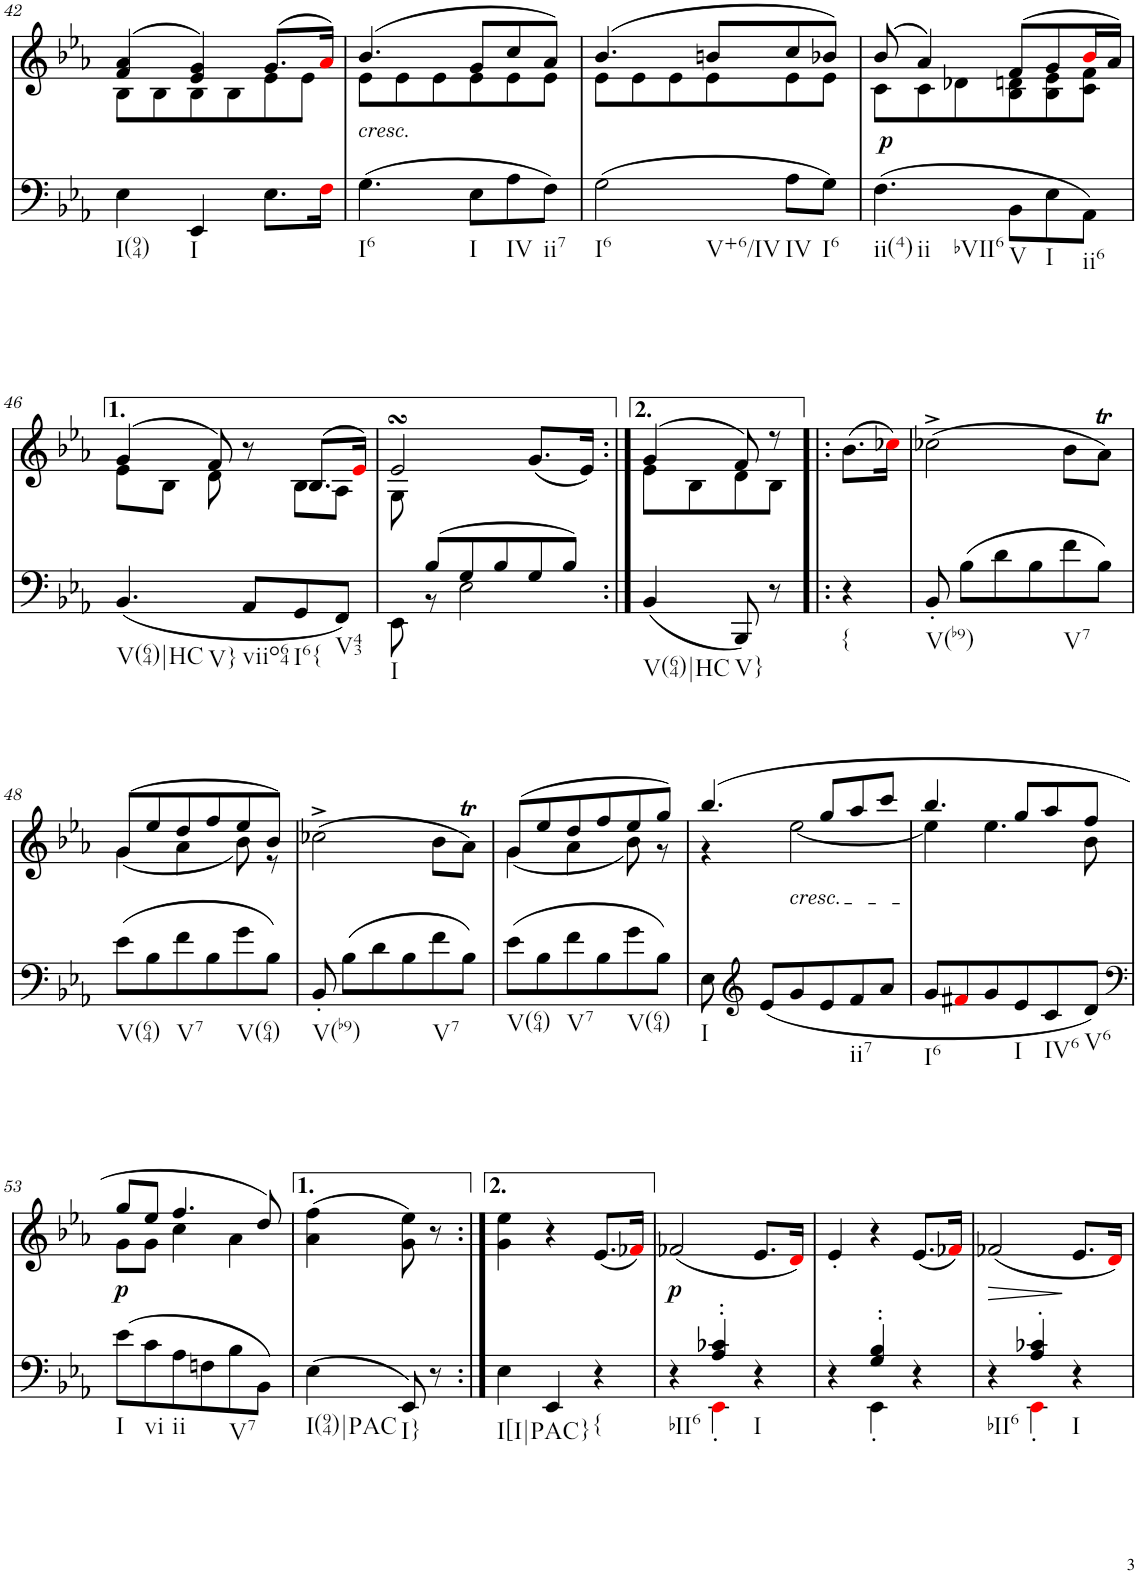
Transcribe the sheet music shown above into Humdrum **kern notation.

**kern	**dynam	**kern	**text	**dynam
*part2	*part2	*part1	*part1	*part1
*staff2	*staff2	*staff1	*staff1	*staff1
*I"Piano	*	*I"Piano	*	*
*I'Pno	*	*I'Pno	*	*
!!LO:PB:g=z
*clefF4	*	*clefG2	*	*
*k[b-e-a-]	*	*k[b-e-a-]	*	*
*E-:	*	*E-:	*	*
*M3/4	*	*M3/4	*	*
=42	=42	=42	=42	=42
*	*	*^	*	*
!LO:TX:b:t=I(94)	!	!	!	!	!
4E-\	.	(4f/ 4a-/	8B-\L	.	.
.	.	.	8B-\	.	.
!LO:TX:b:t=I	!	!	!	!	!
4EE-/	.	4e-/ 4g/)	8B-\	.	.
.	.	.	8B-\	.	.
8.E-\L	.	(8.g/L	8e-\	.	.
.	.	.	8e-\J	.	.
16Fi\Jk	.	16a-i/Jk)	.	.	.
=43	=43	=43	=43	=43	=43
!	!	!LO:TX:b:i:t=cresc.	!	!	!
!LO:TX:b:t=I6	!	!	!	!	!
!	!	!	!	!LO:LY:b	!
(4.G\	.	(4.b-/	8e-\L	<	.
.	.	.	8e-\	.	.
.	.	.	8e-\	.	.
!LO:TX:b:t=I	!	!	!	!	!
8E-\L	.	8g/L	8e-\	.	.
!LO:TX:b:t=IV	!	!	!	!	!
8A-\	.	8cc/	8e-\	.	.
!LO:TX:b:t=ii7	!	!	!	!	!
8F\J)	.	8a-/J)	8e-\J	.	.
=44	=44	=44	=44	=44	=44
!LO:TX:b:t=I6	!	!	!	!	!
!LO:TX:b:t=V+6/IV	!	!	!	!	!
(2G\	.	(4.b-/	8e-\L	.	.
.	.	.	8e-\	.	.
.	.	.	8e-\	.	.
.	.	8bn/L	8e-\	.	.
!LO:TX:b:t=IV	!	!	!	!	!
8A-\L	.	8cc/	8e-\	.	.
!LO:TX:b:t=I6	!	!	!	!	!
8G\J)	.	8b-X/J)	8e-\J	.	.
=45	=45	=45	=45	=45	=45
!LO:TX:b:t=ii(4)	!	!	!	!	!
!LO:TX:b:t=ii	!	!	!	!	!
!LO:TX:b:t=bVII6	!	!	!	!	!
!	!LO:DY:a	!	!	!LO:LY:b	!
(4.F\	p	(8b-/	8c\L	p	.
.	.	4a-/)	8c\	.	.
.	.	.	8d-X\	.	.
!LO:TX:b:t=V	!	!	!	!	!
8BB-\L	.	(8f/L	8B-\ 8dn\	.	.
!LO:TX:b:t=I	!	!	!	!	!
8E-\	.	8g/	8B-\ 8e-\	.	.
!LO:TX:b:t=ii6	!	!	!	!	!
8AA-\J)	.	16b-i/L	8c\ 8f\J	.	.
.	.	16a-/JJ)	.	.	.
!!LO:LB:g=z	!!
=46	=46	=46	=46	=46	=46
!LO:TX:b:t=V(64)|HC	!	!	!	!	!
!LO:TX:b:t=V}	!	!	!	!	!
(4.BB-/	.	(4g/	8e-\L	.	.
.	.	.	8B-\J	.	.
.	.	8f/)	8d\	.	.
!LO:TX:b:t=viio64	!	!	!	!	!
8AA-/L	.	8r	8ryy	.	.
!LO:TX:b:t=I6{	!	!	!	!	!
8GG/	.	(8.B-/L	8B-\L	.	.
!LO:TX:b:t=V43	!	!	!	!	!
8FF/J)	.	.	8A-\J	.	.
.	.	16e-i/Jk)	.	.	.
=46X7	=46X7	=46X7	=46X7	=46X7	=46X7
*^	*	*	*	*	*
!LO:TX:b:t=I	!	!	!	!	!	!
8ryy	8EE-\	.	2e-sSSs/	8G\	.	.
(8B-/L	8r	.	.	2ryy	.	.
8G/	2E-\	.	.	.	.	.
8B-/	.	.	.	.	.	.
8G/	.	.	(8.g/L	.	.	.
8B-/J)	.	.	.	8ryy	.	.
.	.	.	16e-/Jk)	.	.	.
*v	*v	*	*	*	*	*
=46X8:|!	=46X8:|!	=46X8:|!	=46X8:|!	=46X8:|!	=46X8:|!
!LO:TX:b:t=V(64)|HC	!	!	!	!	!
(4BB-/	.	(4g/	8e-\L	.	.
.	.	.	8B-\	.	.
!LO:TX:b:t=V}	!	!	!	!	!
8BBB-/)	.	8f/)	8d\	.	.
8r	.	8r	8B-\J	.	.
=46X9!|:	=46X9!|:	=46X9!|:	=46X9!|:	=46X9!|:	=46X9!|:
!LO:TX:b:t={	!	!	!	!	!
*	*	*v	*v	*	*
4r	.	(8.b-\L	.	.
.	.	16cc-Xi\Jk)	.	.
=47	=47	=47	=47	=47
!LO:TX:b:t=V(b9)	!	!	!	!
8BB-'/	.	(2cc-X^\	.	.
(8B-\L	.	.	.	.
8d\	.	.	.	.
8B-\	.	.	.	.
!LO:TX:b:t=V7	!	!	!	!
8f\	.	8b-\L	.	.
8B-\J)	.	8a-T\J)	.	.
!!LO:LB:g=z
=48	=48	=48	=48	=48
*	*	*^	*	*
!LO:TX:b:t=V(64)	!	!	!	!	!
(8e-\L	.	((<8g/L	4g\	.	.
8B-\	.	8ee-/	.	.	.
!LO:TX:b:t=V7	!	!	!	!	!
8f\	.	8dd/	4a-\	.	.
8B-\	.	8ff/	.	.	.
!LO:TX:b:t=V(64)	!	!	!	!	!
8g\	.	8ee-/	8b-\)	.	.
8B-\J)	.	8b-/J)	8r	.	.
=49	=49	=49	=49	=49	=49
!LO:TX:b:t=V(b9)	!	!	!	!	!
*	*	*v	*v	*	*
8BB-'/	.	(2cc-X^\	.	.
(8B-\L	.	.	.	.
8d\	.	.	.	.
8B-\	.	.	.	.
!LO:TX:b:t=V7	!	!	!	!
8f\	.	8b-\L	.	.
8B-\J)	.	8a-T\J)	.	.
=50	=50	=50	=50	=50
*	*	*^	*	*
!LO:TX:b:t=V(64)	!	!	!	!	!
(8e-\L	.	((<8g/L	4g\	.	.
8B-\	.	8ee-/	.	.	.
!LO:TX:b:t=V7	!	!	!	!	!
8f\	.	8dd/	4a-\	.	.
8B-\	.	8ff/	.	.	.
!LO:TX:b:t=V(64)	!	!	!	!	!
8g\	.	8ee-/	8b-\)	.	.
8B-\J)	.	8gg/J)	8r	.	.
=51	=51	=51	=51	=51	=51
!LO:TX:b:t=I	!	!	!	!	!
8E-\	.	(4.bb-/	4r	.	.
*clefG2	*	*	*	*	*
(<8e-/L	.	.	.	.	.
!	!	!	!LO:TX:b:i:t=cresc.	!	!
!	!	!	!	!LO:LY:b	!
8g/	.	.	[2ee-\	<	.
8e-/	.	8gg/L	.	.	.
!LO:TX:b:t=ii7	!	!	!	!	!
8f/	.	8aa-/	.	.	.
8a-/J	.	8ccc/J	.	.	.
=52	=52	=52	=52	=52	=52
!LO:TX:b:t=I6	!	!	!	!	!
8g/L	.	4.bb-/	4ee-\]	.	.
8f#Xi/	.	.	.	.	.
8g/	.	.	4.ee-\	.	.
!LO:TX:b:t=I	!	!	!	!	!
8e-/	.	8gg/L	.	.	.
!LO:TX:b:t=IV6	!	!	!	!	!
8c/	.	8aa-/	.	.	.
!LO:TX:b:t=V6	!	!	!	!	!
8d/J)	.	8ff/J	8b-\	.	.
!!LO:LB:g=z	!!
=53	=53	=53	=53	=53	=53
*clefF4	*	*	*	*	*
!LO:TX:b:t=I	!	!	!	!	!
!	!	!	!	!LO:LY:b	!LO:DY:b
(8e-\L	.	8gg/L	8g\L	p	p
!LO:TX:b:t=vi	!	!	!	!	!
8c\	.	8ee-/J	8g\J	.	.
!LO:TX:b:t=ii	!	!	!	!	!
8A-\	.	4.ff/	4cc\	.	.
8Fn\	.	.	.	.	.
!LO:TX:b:t=V7	!	!	!	!	!
8B-\	.	.	4a-\	.	.
8BB-\J)	.	8dd/)	.	.	.
*	*	*v	*v	*	*
=53X10	=53X10	=53X10	=53X10	=53X10
!LO:TX:b:t=I(94)|PAC	!	!	!	!
(4E-\	.	(4a-\ 4ff\	.	.
!LO:TX:b:t=I}	!	!	!	!
8EE-/)	.	8g\ 8ee-\)	.	.
8r	.	8r	.	.
=53X11:|!	=53X11:|!	=53X11:|!	=53X11:|!	=53X11:|!
!LO:TX:b:t=I[I|PAC}	!	!	!	!
4E-\	.	4g\ 4ee-\	.	.
4EE-/	.	4r	.	.
!LO:TX:b:t={	!	!	!	!
4r	.	(8.e-/L	.	.
.	.	16f-Xi/Jk)	.	.
=54	=54	=54	=54	=54
*^	*	*	*	*
!LO:TX:b:t=bII6	!	!	!	!	!
!	!	!	!	!LO:LY:b	!LO:DY:b
4r	4ryy	.	(2f-X/	p	p
4A-/' 4c-X/'	4EE-'i\	.	.	.	.
!LO:TX:b:t=I	!	!	!	!	!
4r	4ryy	.	8.e-/L	.	.
.	.	.	16di/Jk)	.	.
=55	=55	=55	=55	=55	=55
4r	4ryy	.	4e-'/	.	.
4G/' 4B-/'	4EE-'\	.	4r	.	.
4r	4ryy	.	(8.e-/L	.	.
.	.	.	16f-Xi/Jk)	.	.
=56	=56	=56	=56	=56	=56
!LO:TX:b:t=bII6	!	!	!	!	!
!	!	!	!	!LO:LY:b	!LO:HP:b
4r	4ryy	.	(2f-X/	>	>
4A-/' 4c-X/'	4EE-'i\	.	.	.	.
!LO:TX:b:t=I	!	!	!	!	!
4r	4ryy	.	8.e-/L	.	]
.	.	.	16di/Jk)	.	.
*v	*v	*	*	*	*
=	=	=	=	=
*-	*-	*-	*-	*-
